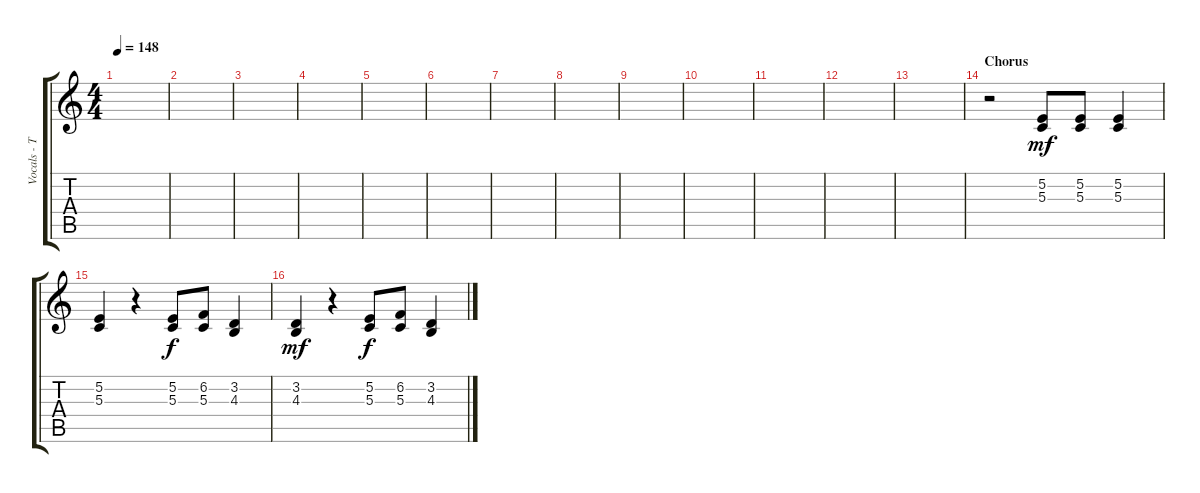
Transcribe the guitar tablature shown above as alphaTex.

\track ("Vocals - Tom" "Vocals - T") {instrument tenorsax}
\staff {score tabs}
\tuning (E4 B3 G3 D3 A2 E2) {hide}
\ts (4 4)
\tempo 148
\clef g2
\ks c
|
|
|
|
|
|
|
|
|
|
|
|
|
\section ("" "Chorus")
r.2 (5.2 5.3).8{dy mf} (5.2 5.3).8 (5.2 5.3).4 |
(5.2 5.3).4 r.4 (5.2 5.3).8{dy f} (6.2 5.3).8 (3.2 4.3).4 |
(3.2 4.3).4{dy mf} r.4 (5.2 5.3).8{dy f} (6.2 5.3).8 (3.2 4.3).4
